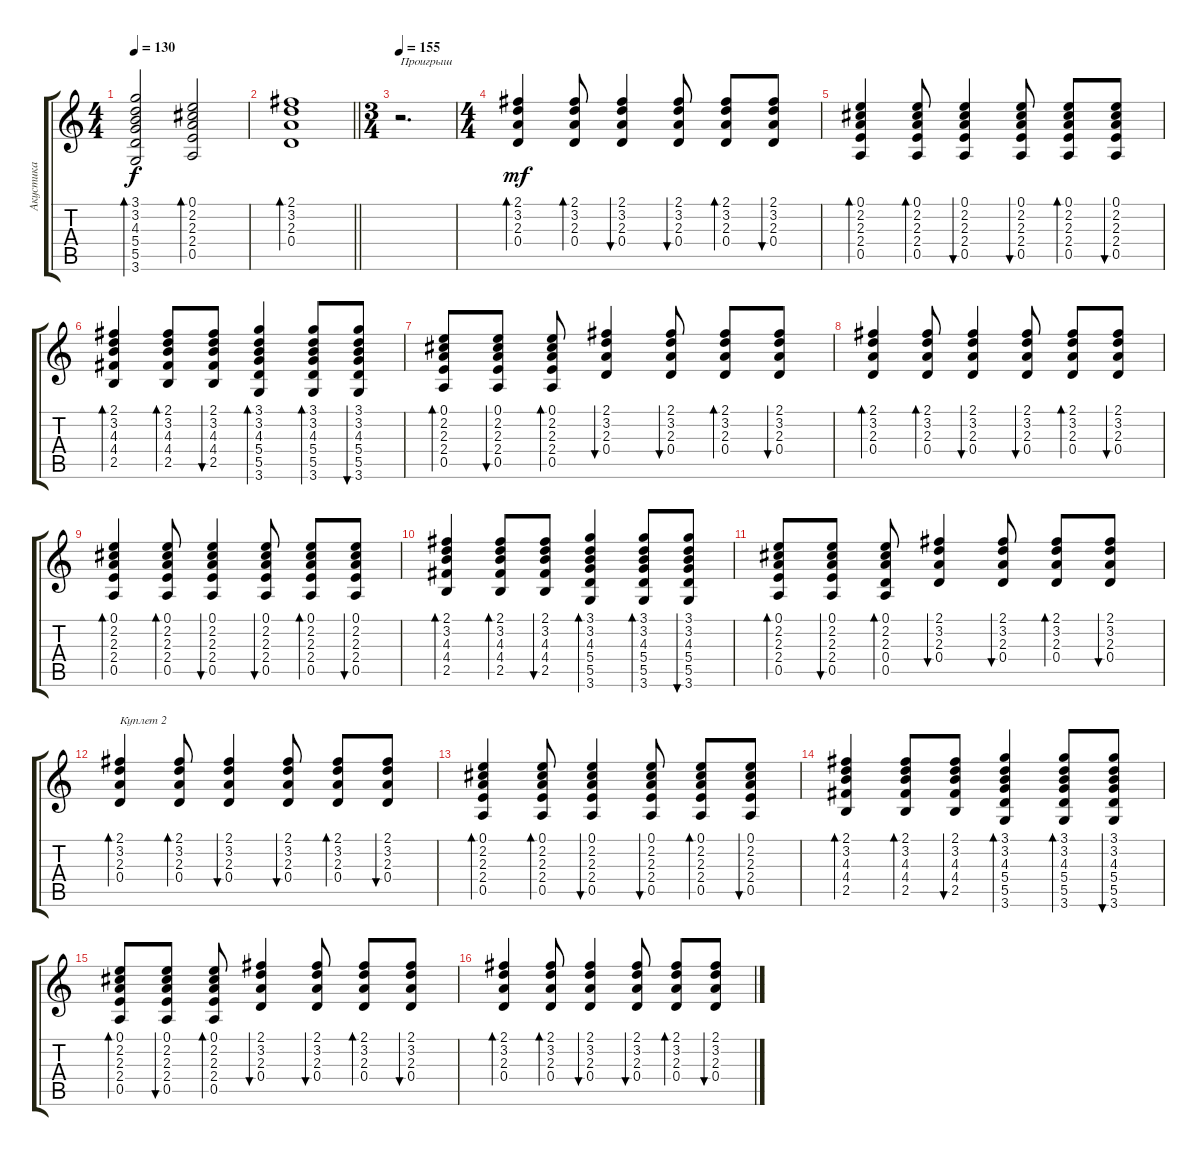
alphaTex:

\track ("Акустика" "Акустика") {instrument acousticguitarsteel}
\staff {score tabs}
\tuning (E4 B3 G3 D3 A2 E2) {hide}
\ts (4 4)
\tempo 130
\clef g2
\ks c
(3.1 3.2 4.3 5.4 5.5 3.6).2{bd 240 dy f} (0.1 2.2 2.3 2.4 0.5).2{bd 240} |
\barLineRight lightlight
(2.1 3.2 2.3 0.4).1{bd 240} |
\ts (3 4)
\tempo 155
r.2{d txt "Проигрыш"} |
\ts (4 4)
(2.1 3.2 2.3 0.4).4{bd 60 dy mf volume 9} (2.1 3.2 2.3 0.4).8{bd 60} (2.1 3.2 2.3 0.4).4{bu 60} (2.1 3.2 2.3 0.4).8{bu 60} (2.1 3.2 2.3 0.4).8{bd 60} (2.1 3.2 2.3 0.4).8{bu 60} |
(0.1 2.2 2.3 2.4 0.5).4{bd 60} (0.1 2.2 2.3 2.4 0.5).8{bd 60} (0.1 2.2 2.3 2.4 0.5).4{bu 60} (0.1 2.2 2.3 2.4 0.5).8{bu 60} (0.1 2.2 2.3 2.4 0.5).8{bd 60} (0.1 2.2 2.3 2.4 0.5).8{bu 60} |
(2.1 3.2 4.3 4.4 2.5).4{bd 60} (2.1 3.2 4.3 4.4 2.5).8{bd 60} (2.1 3.2 4.3 4.4 2.5).8{bu 60} (3.1 3.2 4.3 5.4 5.5 3.6).4{bd 60} (3.1 3.2 4.3 5.4 5.5 3.6).8{bd 60} (3.1 3.2 4.3 5.4 5.5 3.6).8{bu 60} |
(0.1 2.2 2.3 2.4 0.5).8{bd 60} (0.1 2.2 2.3 2.4 0.5).8{bu 60} (0.1 2.2 2.3 2.4 0.5).8{bd 60} (2.1 3.2 2.3 0.4).4{bu 60} (2.1 3.2 2.3 0.4).8{bu 60} (2.1 3.2 2.3 0.4).8{bd 60} (2.1 3.2 2.3 0.4).8{bu 60} |
(2.1 3.2 2.3 0.4).4{bd 60} (2.1 3.2 2.3 0.4).8{bd 60} (2.1 3.2 2.3 0.4).4{bu 60} (2.1 3.2 2.3 0.4).8{bu 60} (2.1 3.2 2.3 0.4).8{bd 60} (2.1 3.2 2.3 0.4).8{bu 60} |
(0.1 2.2 2.3 2.4 0.5).4{bd 60} (0.1 2.2 2.3 2.4 0.5).8{bd 60} (0.1 2.2 2.3 2.4 0.5).4{bu 60} (0.1 2.2 2.3 2.4 0.5).8{bu 60} (0.1 2.2 2.3 2.4 0.5).8{bd 60} (0.1 2.2 2.3 2.4 0.5).8{bu 60} |
(2.1 3.2 4.3 4.4 2.5).4{bd 60} (2.1 3.2 4.3 4.4 2.5).8{bd 60} (2.1 3.2 4.3 4.4 2.5).8{bu 60} (3.1 3.2 4.3 5.4 5.5 3.6).4{bd 60} (3.1 3.2 4.3 5.4 5.5 3.6).8{bd 60} (3.1 3.2 4.3 5.4 5.5 3.6).8{bu 60} |
(0.1 2.2 2.3 2.4 0.5).8{bd 60} (0.1 2.2 2.3 2.4 0.5).8{bu 60} (0.1 2.2 2.3 0.4 0.5).8{bd 60} (2.1 3.2 2.3 0.4).4{bu 60} (2.1 3.2 2.3 0.4).8{bu 60} (2.1 3.2 2.3 0.4).8{bd 60} (2.1 3.2 2.3 0.4).8{bu 60} |
(2.1 3.2 2.3 0.4).4{bd 60 txt "Куплет 2"} (2.1 3.2 2.3 0.4).8{bd 60} (2.1 3.2 2.3 0.4).4{bu 60} (2.1 3.2 2.3 0.4).8{bu 60} (2.1 3.2 2.3 0.4).8{bd 60} (2.1 3.2 2.3 0.4).8{bu 60} |
(0.1 2.2 2.3 2.4 0.5).4{bd 60} (0.1 2.2 2.3 2.4 0.5).8{bd 60} (0.1 2.2 2.3 2.4 0.5).4{bu 60} (0.1 2.2 2.3 2.4 0.5).8{bu 60} (0.1 2.2 2.3 2.4 0.5).8{bd 60} (0.1 2.2 2.3 2.4 0.5).8{bu 60} |
(2.1 3.2 4.3 4.4 2.5).4{bd 60} (2.1 3.2 4.3 4.4 2.5).8{bd 60} (2.1 3.2 4.3 4.4 2.5).8{bu 60} (3.1 3.2 4.3 5.4 5.5 3.6).4{bd 60} (3.1 3.2 4.3 5.4 5.5 3.6).8{bd 60} (3.1 3.2 4.3 5.4 5.5 3.6).8{bu 60} |
(0.1 2.2 2.3 2.4 0.5).8{bd 60} (0.1 2.2 2.3 2.4 0.5).8{bu 60} (0.1 2.2 2.3 2.4 0.5).8{bd 60} (2.1 3.2 2.3 0.4).4{bu 60} (2.1 3.2 2.3 0.4).8{bu 60} (2.1 3.2 2.3 0.4).8{bd 60} (2.1 3.2 2.3 0.4).8{bu 60} |
(2.1 3.2 2.3 0.4).4{bd 60} (2.1 3.2 2.3 0.4).8{bd 60} (2.1 3.2 2.3 0.4).4{bu 60} (2.1 3.2 2.3 0.4).8{bu 60} (2.1 3.2 2.3 0.4).8{bd 60} (2.1 3.2 2.3 0.4).8{bu 60}
